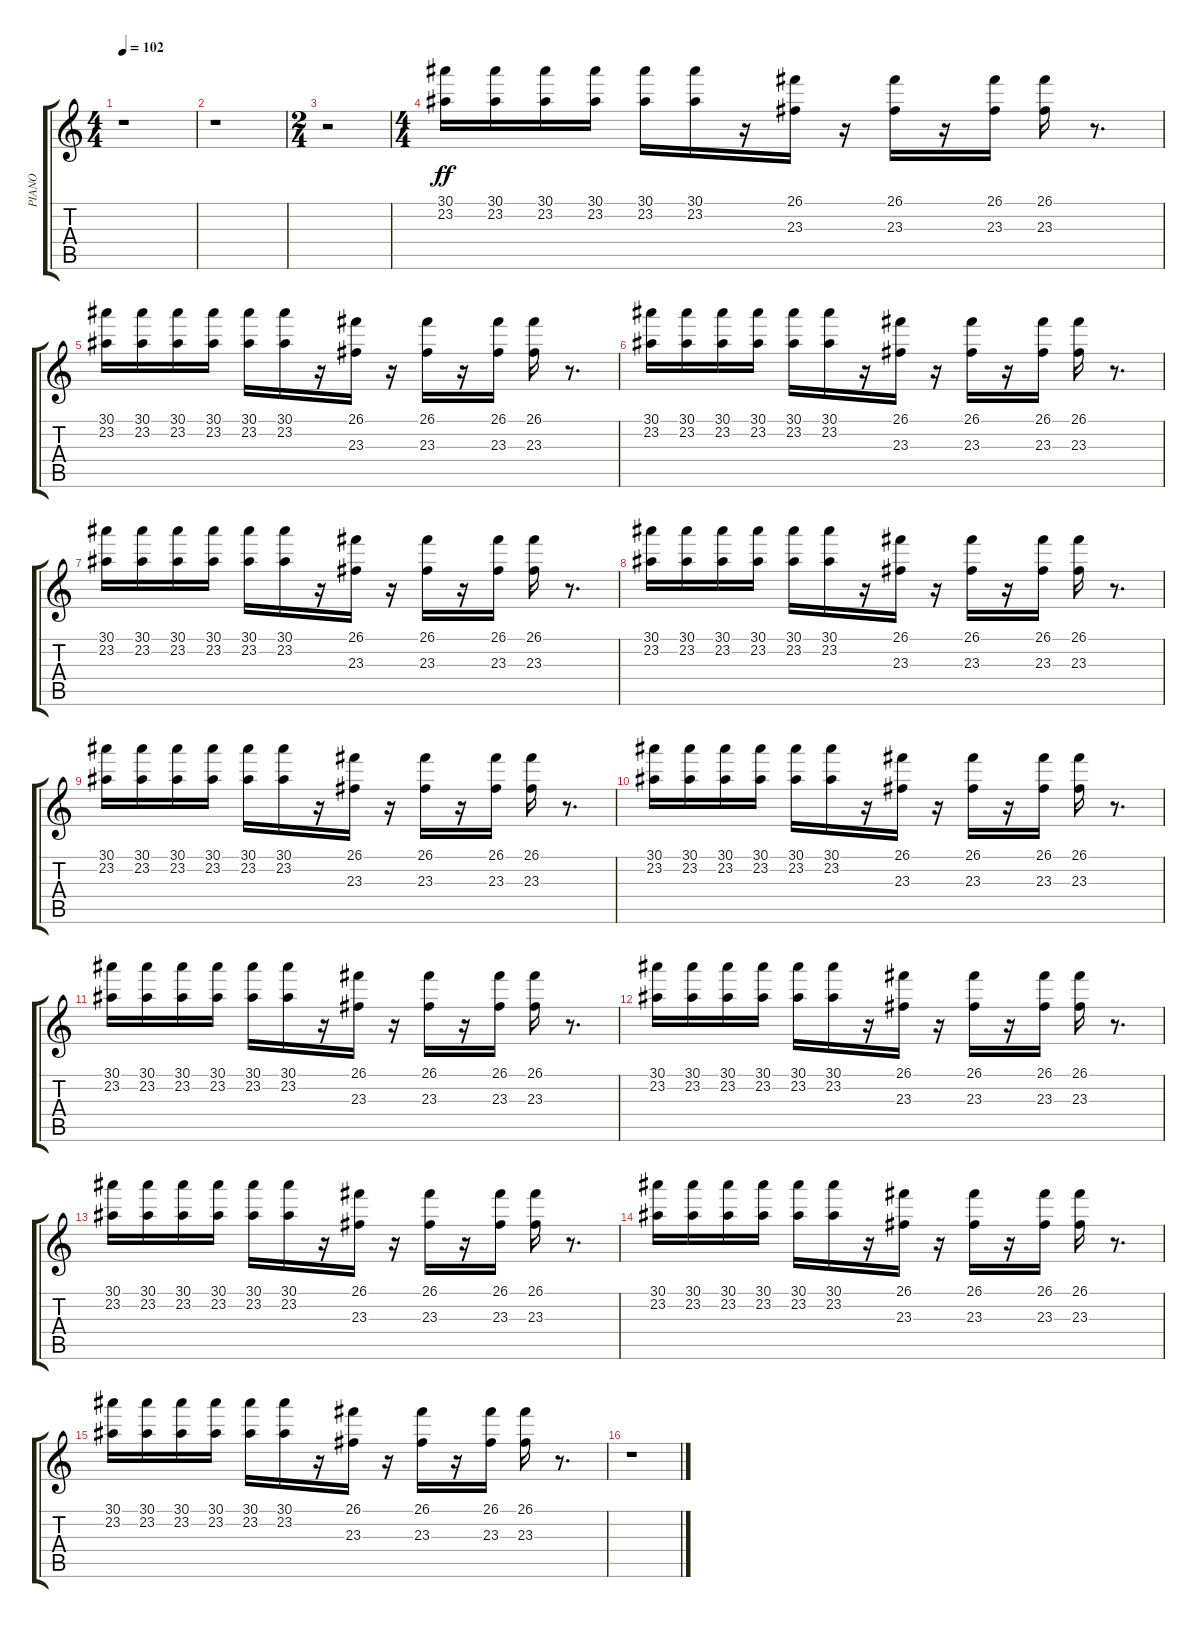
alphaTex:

\track ("PIANO" "PIANO") {instrument acousticgrandpiano}
\staff {score tabs}
\tuning (E4 B3 G3 D3 A2 E2) {hide}
\ts (4 4)
\tempo 102
\clef g2
\ks c
r.1{dy ff} |
r.1 |
\ts (2 4)
r.2 |
\ts (4 4)
(30.1 23.2).16 (30.1 23.2).16 (30.1 23.2).16 (30.1 23.2).16 (30.1 23.2).16 (30.1 23.2).16 r.16 (26.1 23.3).16 r.16 (26.1 23.3).16 r.16 (26.1 23.3).16 (26.1 23.3).16 r.8{d} |
(30.1 23.2).16 (30.1 23.2).16 (30.1 23.2).16 (30.1 23.2).16 (30.1 23.2).16 (30.1 23.2).16 r.16 (26.1 23.3).16 r.16 (26.1 23.3).16 r.16 (26.1 23.3).16 (26.1 23.3).16 r.8{d} |
(30.1 23.2).16 (30.1 23.2).16 (30.1 23.2).16 (30.1 23.2).16 (30.1 23.2).16 (30.1 23.2).16 r.16 (26.1 23.3).16 r.16 (26.1 23.3).16 r.16 (26.1 23.3).16 (26.1 23.3).16 r.8{d} |
(30.1 23.2).16 (30.1 23.2).16 (30.1 23.2).16 (30.1 23.2).16 (30.1 23.2).16 (30.1 23.2).16 r.16 (26.1 23.3).16 r.16 (26.1 23.3).16 r.16 (26.1 23.3).16 (26.1 23.3).16 r.8{d} |
(30.1 23.2).16 (30.1 23.2).16 (30.1 23.2).16 (30.1 23.2).16 (30.1 23.2).16 (30.1 23.2).16 r.16 (26.1 23.3).16 r.16 (26.1 23.3).16 r.16 (26.1 23.3).16 (26.1 23.3).16 r.8{d} |
(30.1 23.2).16 (30.1 23.2).16 (30.1 23.2).16 (30.1 23.2).16 (30.1 23.2).16 (30.1 23.2).16 r.16 (26.1 23.3).16 r.16 (26.1 23.3).16 r.16 (26.1 23.3).16 (26.1 23.3).16 r.8{d} |
(30.1 23.2).16 (30.1 23.2).16 (30.1 23.2).16 (30.1 23.2).16 (30.1 23.2).16 (30.1 23.2).16 r.16 (26.1 23.3).16 r.16 (26.1 23.3).16 r.16 (26.1 23.3).16 (26.1 23.3).16 r.8{d} |
(30.1 23.2).16 (30.1 23.2).16 (30.1 23.2).16 (30.1 23.2).16 (30.1 23.2).16 (30.1 23.2).16 r.16 (26.1 23.3).16 r.16 (26.1 23.3).16 r.16 (26.1 23.3).16 (26.1 23.3).16 r.8{d} |
(30.1 23.2).16 (30.1 23.2).16 (30.1 23.2).16 (30.1 23.2).16 (30.1 23.2).16 (30.1 23.2).16 r.16 (26.1 23.3).16 r.16 (26.1 23.3).16 r.16 (26.1 23.3).16 (26.1 23.3).16 r.8{d} |
(30.1 23.2).16 (30.1 23.2).16 (30.1 23.2).16 (30.1 23.2).16 (30.1 23.2).16 (30.1 23.2).16 r.16 (26.1 23.3).16 r.16 (26.1 23.3).16 r.16 (26.1 23.3).16 (26.1 23.3).16 r.8{d} |
(30.1 23.2).16 (30.1 23.2).16 (30.1 23.2).16 (30.1 23.2).16 (30.1 23.2).16 (30.1 23.2).16 r.16 (26.1 23.3).16 r.16 (26.1 23.3).16 r.16 (26.1 23.3).16 (26.1 23.3).16 r.8{d} |
(30.1 23.2).16 (30.1 23.2).16 (30.1 23.2).16 (30.1 23.2).16 (30.1 23.2).16 (30.1 23.2).16 r.16 (26.1 23.3).16 r.16 (26.1 23.3).16 r.16 (26.1 23.3).16 (26.1 23.3).16 r.8{d} |
r.1
